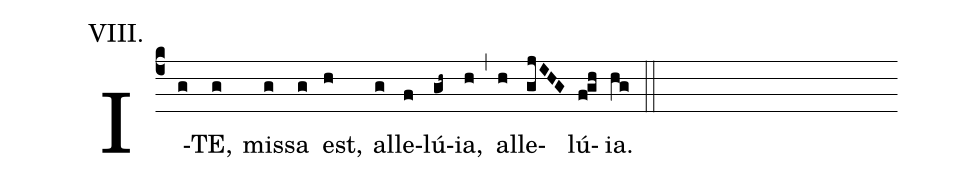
annotation:VIII.;
office-part:Kyriale;
%%
(c4) I(g)TE,(g) mis(g)sa(g) est,(h) al(g)le(f)lú(gh~)ia,(h) (,) al(h)le(gjIHG)lú(f!gh)ia.(hg) (::)
